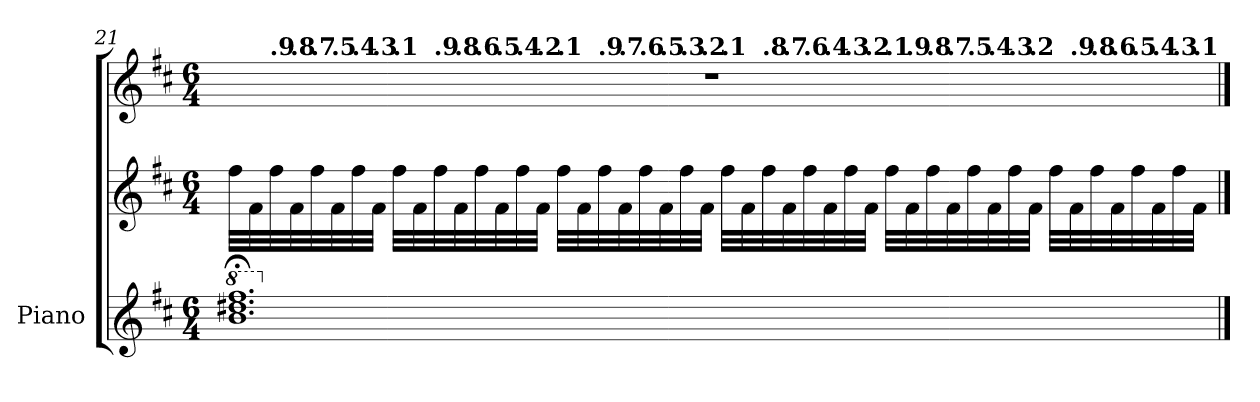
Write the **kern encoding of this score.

**kern	**kern	**kern
*part1	*part1	*part1
*staff3	*staff2	*staff1
*I"Piano	*	*
*I'Pno.	*	*
*clefG2	*clefG2	*clefG2
*k[f#c#]	*k[f#c#]	*k[f#c#]
*M6/4	*M6/4	*M6/4
*MM41	*MM41	*MM41
*8va	*	*
=21	=21	=21
!	!	!LO:TX:a:B:t=.2
*	*	*^
*	*	*	*^
*	*	*	*	*^
*	*	*	*	*	*^
*	*	*	*	*	*	*^
*	*	*	*	*	*	*	*^
*	*	*	*	*	*	*	*	*^
*	*	*	*	*	*	*	*	*	*^
*	*	*	*	*	*	*	*	*	*	*^
*	*	*	*	*	*	*	*	*	*	*	*^
*	*	*	*	*	*	*	*	*	*	*	*	*^
*	*	*	*	*	*	*	*	*	*	*	*	*	*^
*	*	*	*	*	*	*	*	*	*	*	*	*	*	*^
*	*	*	*	*	*	*	*	*	*	*	*	*	*	*	*^
*	*	*	*	*	*	*	*	*	*	*	*	*	*	*	*	*^
*	*	*	*	*	*	*	*	*	*	*	*	*	*	*	*	*	*^
*	*	*	*	*	*	*	*	*	*	*	*	*	*	*	*	*	*	*^
*	*	*	*	*	*	*	*	*	*	*	*	*	*	*	*	*	*	*	*^
*	*	*	*	*	*	*	*	*	*	*	*	*	*	*	*	*	*	*	*	*^
*	*	*	*	*	*	*	*	*	*	*	*	*	*	*	*	*	*	*	*	*	*^
*	*	*	*	*	*	*	*	*	*	*	*	*	*	*	*	*	*	*	*	*	*	*^
*	*	*	*	*	*	*	*	*	*	*	*	*	*	*	*	*	*	*	*	*	*	*	*^
*	*	*	*	*	*	*	*	*	*	*	*	*	*	*	*	*	*	*	*	*	*	*	*	*^
*	*	*	*	*	*	*	*	*	*	*	*	*	*	*	*	*	*	*	*	*	*	*	*	*	*^
*	*	*	*	*	*	*	*	*	*	*	*	*	*	*	*	*	*	*	*	*	*	*	*	*	*	*^
*	*	*	*	*	*	*	*	*	*	*	*	*	*	*	*	*	*	*	*	*	*	*	*	*	*	*	*^
*	*	*	*	*	*	*	*	*	*	*	*	*	*	*	*	*	*	*	*	*	*	*	*	*	*	*	*	*^
*	*	*	*	*	*	*	*	*	*	*	*	*	*	*	*	*	*	*	*	*	*	*	*	*	*	*	*	*	*^
*	*	*	*	*	*	*	*	*	*	*	*	*	*	*	*	*	*	*	*	*	*	*	*	*	*	*	*	*	*	*^
*	*	*	*	*	*	*	*	*	*	*	*	*	*	*	*	*	*	*	*	*	*	*	*	*	*	*	*	*	*	*	*^
1.bb;< 1.ddd#X;< 1.fff#;<	32ff#!\LLL	1.r	16ryy	16.ryy	8ryy	8ryy	8.ryy	8..ryy	4ryy	4ryy	4ryy	4.ryy	4ryy	4..ryy	4...ryy	2ryy	2ryy	2ryy	2ryy	2ryy	2ryy	2ryy	2.ryy	2ryy	2ryy	2..ryy	2ryy	2...ryy	2ryy	1ryy	1ryy	1ryy
*	*	*MM41	*	*	*	*	*	*	*	*	*	*	*	*	*	*	*	*	*	*	*	*	*	*	*	*	*	*	*	*	*	*
.	32f#!\	.	.	.	.	.	.	.	.	.	.	.	.	.	.	.	.	.	.	.	.	.	.	.	.	.	.	.	.	.	.	.
*	*	*MM40	*	*	*	*	*	*	*	*	*	*	*	*	*	*	*	*	*	*	*	*	*	*	*	*	*	*	*	*	*	*
!	!	!	!LO:TX:a:B:t=.9	!	!	!	!	!	!	!	!	!	!	!	!	!	!	!	!	!	!	!	!	!	!	!	!	!	!	!	!	!
.	32ff#!\	.	1ryy	.	.	.	.	.	.	.	.	.	.	.	.	.	.	.	.	.	.	.	.	.	.	.	.	.	.	.	.	.
*	*	*MM40	*	*	*	*	*	*	*	*	*	*	*	*	*	*	*	*	*	*	*	*	*	*	*	*	*	*	*	*	*	*
!	!	!	!	!LO:TX:a:B:t=.8	!	!	!	!	!	!	!	!	!	!	!	!	!	!	!	!	!	!	!	!	!	!	!	!	!	!	!	!
.	32f#!\	.	.	1ryy	.	.	.	.	.	.	.	.	.	.	.	.	.	.	.	.	.	.	.	.	.	.	.	.	.	.	.	.
*	*	*MM40	*	*	*	*	*	*	*	*	*	*	*	*	*	*	*	*	*	*	*	*	*	*	*	*	*	*	*	*	*	*
!	!	!	!	!	!LO:TX:a:B:t=.7	!	!	!	!	!	!	!	!	!	!	!	!	!	!	!	!	!	!	!	!	!	!	!	!	!	!	!
.	32ff#!\	.	.	.	1ryy	32ryy	.	.	.	.	.	.	.	.	.	.	.	.	.	.	.	.	.	.	.	.	.	.	.	.	.	.
*	*	*MM40	*	*	*	*	*	*	*	*	*	*	*	*	*	*	*	*	*	*	*	*	*	*	*	*	*	*	*	*	*	*
!	!	!	!	!	!	!LO:TX:a:B:t=.5	!	!	!	!	!	!	!	!	!	!	!	!	!	!	!	!	!	!	!	!	!	!	!	!	!	!
.	32f#!\	.	.	.	.	1ryy	.	.	.	.	.	.	.	.	.	.	.	.	.	.	.	.	.	.	.	.	.	.	.	.	.	.
*	*	*MM40	*	*	*	*	*	*	*	*	*	*	*	*	*	*	*	*	*	*	*	*	*	*	*	*	*	*	*	*	*	*
!	!	!	!	!	!	!	!LO:TX:a:B:t=.4	!	!	!	!	!	!	!	!	!	!	!	!	!	!	!	!	!	!	!	!	!	!	!	!	!
.	32ff#!\	.	.	.	.	.	1ryy	.	.	.	.	.	.	.	.	.	.	.	.	.	.	.	.	.	.	.	.	.	.	.	.	.
*	*	*MM40	*	*	*	*	*	*	*	*	*	*	*	*	*	*	*	*	*	*	*	*	*	*	*	*	*	*	*	*	*	*
!	!	!	!	!	!	!	!	!LO:TX:a:B:t=.3	!	!	!	!	!	!	!	!	!	!	!	!	!	!	!	!	!	!	!	!	!	!	!	!
.	32f#!\JJJ	.	.	.	.	.	.	1ryy	.	.	.	.	.	.	.	.	.	.	.	.	.	.	.	.	.	.	.	.	.	.	.	.
*	*	*MM40	*	*	*	*	*	*	*	*	*	*	*	*	*	*	*	*	*	*	*	*	*	*	*	*	*	*	*	*	*	*
!	!	!	!	!	!	!	!	!	!LO:TX:a:B:t=.1	!	!	!	!	!	!	!	!	!	!	!	!	!	!	!	!	!	!	!	!	!	!	!
.	32ff#!\LLL	.	.	.	.	.	.	.	1ryy	16ryy	16.ryy	.	8ryy	.	.	.	.	.	.	.	.	.	.	.	.	.	.	.	.	.	.	.
*	*	*MM40	*	*	*	*	*	*	*	*	*	*	*	*	*	*	*	*	*	*	*	*	*	*	*	*	*	*	*	*	*	*
.	32f#!\	.	.	.	.	.	.	.	.	.	.	.	.	.	.	.	.	.	.	.	.	.	.	.	.	.	.	.	.	.	.	.
*	*	*MM39	*	*	*	*	*	*	*	*	*	*	*	*	*	*	*	*	*	*	*	*	*	*	*	*	*	*	*	*	*	*
!	!	!	!	!	!	!	!	!	!	!LO:TX:a:B:t=.9	!	!	!	!	!	!	!	!	!	!	!	!	!	!	!	!	!	!	!	!	!	!
.	32ff#!\	.	.	.	.	.	.	.	.	1ryy	.	.	.	.	.	.	.	.	.	.	.	.	.	.	.	.	.	.	.	.	.	.
*	*	*MM39	*	*	*	*	*	*	*	*	*	*	*	*	*	*	*	*	*	*	*	*	*	*	*	*	*	*	*	*	*	*
!	!	!	!	!	!	!	!	!	!	!	!LO:TX:a:B:t=.8	!	!	!	!	!	!	!	!	!	!	!	!	!	!	!	!	!	!	!	!	!
.	32f#!\	.	.	.	.	.	.	.	.	.	1ryy	.	.	.	.	.	.	.	.	.	.	.	.	.	.	.	.	.	.	.	.	.
*	*	*MM39	*	*	*	*	*	*	*	*	*	*	*	*	*	*	*	*	*	*	*	*	*	*	*	*	*	*	*	*	*	*
!	!	!	!	!	!	!	!	!	!	!	!	!LO:TX:a:B:t=.6	!	!	!	!	!	!	!	!	!	!	!	!	!	!	!	!	!	!	!	!
.	32ff#!\	.	.	.	.	.	.	.	.	.	.	1ryy	32ryy	.	.	.	.	.	.	.	.	.	.	.	.	.	.	.	.	.	.	.
*	*	*MM39	*	*	*	*	*	*	*	*	*	*	*	*	*	*	*	*	*	*	*	*	*	*	*	*	*	*	*	*	*	*
!	!	!	!	!	!	!	!	!	!	!	!	!	!LO:TX:a:B:t=.5	!	!	!	!	!	!	!	!	!	!	!	!	!	!	!	!	!	!	!
.	32f#!\	.	.	.	.	.	.	.	.	.	.	.	1ryy	.	.	.	.	.	.	.	.	.	.	.	.	.	.	.	.	.	.	.
*	*	*MM39	*	*	*	*	*	*	*	*	*	*	*	*	*	*	*	*	*	*	*	*	*	*	*	*	*	*	*	*	*	*
!	!	!	!	!	!	!	!	!	!	!	!	!	!	!LO:TX:a:B:t=.4	!	!	!	!	!	!	!	!	!	!	!	!	!	!	!	!	!	!
.	32ff#!\	.	.	.	.	.	.	.	.	.	.	.	.	1ryy	.	.	.	.	.	.	.	.	.	.	.	.	.	.	.	.	.	.
*	*	*MM39	*	*	*	*	*	*	*	*	*	*	*	*	*	*	*	*	*	*	*	*	*	*	*	*	*	*	*	*	*	*
!	!	!	!	!	!	!	!	!	!	!	!	!	!	!	!LO:TX:a:B:t=.2	!	!	!	!	!	!	!	!	!	!	!	!	!	!	!	!	!
.	32f#!\JJJ	.	.	.	.	.	.	.	.	.	.	.	.	.	1ryy	.	.	.	.	.	.	.	.	.	.	.	.	.	.	.	.	.
*	*	*MM39	*	*	*	*	*	*	*	*	*	*	*	*	*	*	*	*	*	*	*	*	*	*	*	*	*	*	*	*	*	*
!	!	!	!	!	!	!	!	!	!	!	!	!	!	!	!	!LO:TX:a:B:t=.1	!	!	!	!	!	!	!	!	!	!	!	!	!	!	!	!
.	32ff#!\LLL	.	.	.	.	.	.	.	.	.	.	.	.	.	.	1ryy	16ryy	16.ryy	8ryy	8ryy	8.ryy	8..ryy	.	4ryy	4ryy	.	4ryy	.	4...ryy	.	.	.
*	*	*MM39	*	*	*	*	*	*	*	*	*	*	*	*	*	*	*	*	*	*	*	*	*	*	*	*	*	*	*	*	*	*
.	32f#!\	.	.	.	.	.	.	.	.	.	.	.	.	.	.	.	.	.	.	.	.	.	.	.	.	.	.	.	.	.	.	.
*	*	*MM38	*	*	*	*	*	*	*	*	*	*	*	*	*	*	*	*	*	*	*	*	*	*	*	*	*	*	*	*	*	*
!	!	!	!	!	!	!	!	!	!	!	!	!	!	!	!	!	!LO:TX:a:B:t=.9	!	!	!	!	!	!	!	!	!	!	!	!	!	!	!
.	32ff#!\	.	.	.	.	.	.	.	.	.	.	.	.	.	.	.	2...ryy	.	.	.	.	.	.	.	.	.	.	.	.	.	.	.
*	*	*MM38	*	*	*	*	*	*	*	*	*	*	*	*	*	*	*	*	*	*	*	*	*	*	*	*	*	*	*	*	*	*
!	!	!	!	!	!	!	!	!	!	!	!	!	!	!	!	!	!	!LO:TX:a:B:t=.7	!	!	!	!	!	!	!	!	!	!	!	!	!	!
.	32f#!\	.	.	.	.	.	.	.	.	.	.	.	.	.	.	.	.	2ryy	.	.	.	.	.	.	.	.	.	.	.	.	.	.
*	*	*MM38	*	*	*	*	*	*	*	*	*	*	*	*	*	*	*	*	*	*	*	*	*	*	*	*	*	*	*	*	*	*
!	!	!	!	!	!	!	!	!	!	!	!	!	!	!	!	!	!	!	!LO:TX:a:B:t=.6	!	!	!	!	!	!	!	!	!	!	!	!	!
.	32ff#!\	.	.	.	.	.	.	.	.	.	.	.	.	.	.	.	.	.	2..ryy	32ryy	.	.	.	.	.	.	.	.	.	.	.	.
*	*	*MM38	*	*	*	*	*	*	*	*	*	*	*	*	*	*	*	*	*	*	*	*	*	*	*	*	*	*	*	*	*	*
!	!	!	!	!	!	!	!	!	!	!	!	!	!	!	!	!	!	!	!	!LO:TX:a:B:t=.5	!	!	!	!	!	!	!	!	!	!	!	!
.	32f#!\	.	.	.	.	.	.	.	.	.	.	.	.	.	.	.	.	.	.	2ryy	.	.	.	.	.	.	.	.	.	.	.	.
*	*	*MM38	*	*	*	*	*	*	*	*	*	*	*	*	*	*	*	*	*	*	*	*	*	*	*	*	*	*	*	*	*	*
!	!	!	!	!	!	!	!	!	!	!	!	!	!	!	!	!	!	!	!	!	!LO:TX:a:B:t=.3	!	!	!	!	!	!	!	!	!	!	!
.	32ff#!\	.	.	.	.	.	.	.	.	.	.	.	.	.	.	.	.	.	.	.	2ryy	.	.	.	.	.	.	.	.	.	.	.
*	*	*MM38	*	*	*	*	*	*	*	*	*	*	*	*	*	*	*	*	*	*	*	*	*	*	*	*	*	*	*	*	*	*
!	!	!	!	!	!	!	!	!	!	!	!	!	!	!	!	!	!	!	!	!	!	!LO:TX:a:B:t=.2	!	!	!	!	!	!	!	!	!	!
.	32f#!\JJJ	.	.	.	.	.	.	.	.	.	.	.	.	.	.	.	.	.	.	.	.	2ryy	.	.	.	.	.	.	.	.	.	.
*	*	*MM38	*	*	*	*	*	*	*	*	*	*	*	*	*	*	*	*	*	*	*	*	*	*	*	*	*	*	*	*	*	*
!	!	!	!	!	!	!	!	!	!	!	!	!	!	!	!	!	!	!	!	!	!	!	!LO:TX:a:B:t=.1	!	!	!	!	!	!	!	!	!
.	32ff#!\LLL	.	.	.	.	.	.	.	.	.	.	.	.	.	.	.	.	.	.	.	.	.	2.ryy	16ryy	16.ryy	.	8ryy	.	.	.	.	.
*	*	*MM38	*	*	*	*	*	*	*	*	*	*	*	*	*	*	*	*	*	*	*	*	*	*	*	*	*	*	*	*	*	*
.	32f#!\	.	.	.	.	.	.	.	.	.	.	.	.	.	.	.	.	.	.	.	.	.	.	.	.	.	.	.	.	.	.	.
*	*	*MM37	*	*	*	*	*	*	*	*	*	*	*	*	*	*	*	*	*	*	*	*	*	*	*	*	*	*	*	*	*	*
!	!	!	!	!	!	!	!	!	!	!	!	!	!	!	!	!	!	!	!	!	!	!	!	!LO:TX:a:B:t=.8	!	!	!	!	!	!	!	!
.	32ff#!\	.	.	.	.	.	.	.	.	.	.	.	.	.	.	.	.	.	.	.	.	.	.	2ryy	.	.	.	.	.	.	.	.
*	*	*MM37	*	*	*	*	*	*	*	*	*	*	*	*	*	*	*	*	*	*	*	*	*	*	*	*	*	*	*	*	*	*
!	!	!	!	!	!	!	!	!	!	!	!	!	!	!	!	!	!	!	!	!	!	!	!	!	!LO:TX:a:B:t=.7	!	!	!	!	!	!	!
.	32f#!\	.	.	.	.	.	.	.	.	.	.	.	.	.	.	.	.	.	.	.	.	.	.	.	2ryy	.	.	.	.	.	.	.
*	*	*MM37	*	*	*	*	*	*	*	*	*	*	*	*	*	*	*	*	*	*	*	*	*	*	*	*	*	*	*	*	*	*
!	!	!	!	!	!	!	!	!	!	!	!	!	!	!	!	!	!	!	!	!	!	!	!	!	!	!LO:TX:a:B:t=.6	!	!	!	!	!	!
.	32ff#!\	.	.	.	.	.	.	.	.	.	.	.	.	.	.	.	.	.	.	.	.	.	.	.	.	2ryy	32ryy	.	.	.	.	.
*	*	*MM37	*	*	*	*	*	*	*	*	*	*	*	*	*	*	*	*	*	*	*	*	*	*	*	*	*	*	*	*	*	*
!	!	!	!	!	!	!	!	!	!	!	!	!	!	!	!	!	!	!	!	!	!	!	!	!	!	!	!LO:TX:a:B:t=.4	!	!	!	!	!
.	32f#!\	.	.	.	.	.	.	.	.	.	.	.	.	.	.	.	.	.	.	.	.	.	.	.	.	.	2ryy	.	.	.	.	.
*	*	*MM37	*	*	*	*	*	*	*	*	*	*	*	*	*	*	*	*	*	*	*	*	*	*	*	*	*	*	*	*	*	*
!	!	!	!	!	!	!	!	!	!	!	!	!	!	!	!	!	!	!	!	!	!	!	!	!	!	!	!	!LO:TX:a:B:t=.3	!	!	!	!
.	32ff#!\	.	.	.	.	.	.	.	.	.	.	.	.	.	.	.	.	.	.	.	.	.	.	.	.	.	.	2ryy	.	.	.	.
*	*	*MM37	*	*	*	*	*	*	*	*	*	*	*	*	*	*	*	*	*	*	*	*	*	*	*	*	*	*	*	*	*	*
!	!	!	!	!	!	!	!	!	!	!	!	!	!	!	!	!	!	!	!	!	!	!	!	!	!	!	!	!	!LO:TX:a:B:t=.2	!	!	!
.	32f#!\JJJ	.	.	.	.	.	.	.	.	.	.	.	.	.	.	.	.	.	.	.	.	.	.	.	.	.	.	.	2ryy	.	.	.
*	*	*MM37	*	*	*	*	*	*	*	*	*	*	*	*	*	*	*	*	*	*	*	*	*	*	*	*	*	*	*	*	*	*
!	!	!	!	!	!	!	!	!	!	!	!	!	!	!	!	!	!	!	!	!	!	!	!	!	!	!	!	!	!	!LO:TX:a:B:t=.1	!	!
.	32ff#!\LLL	.	.	.	.	.	.	.	.	.	.	.	.	.	.	.	.	.	.	.	.	.	.	.	.	.	.	.	.	2ryy	32ryy	4ryy
*	*	*MM36	*	*	*	*	*	*	*	*	*	*	*	*	*	*	*	*	*	*	*	*	*	*	*	*	*	*	*	*	*	*
!	!	!	!	!	!	!	!	!	!	!	!	!	!	!	!	!	!	!	!	!	!	!	!	!	!	!	!	!	!	!	!LO:TX:a:B:t=.9	!
.	32f#!\	.	.	.	.	.	.	.	.	.	.	.	.	.	.	.	.	.	.	.	.	.	.	.	.	.	.	.	.	.	4...ryy	.
*	*	*MM36	*	*	*	*	*	*	*	*	*	*	*	*	*	*	*	*	*	*	*	*	*	*	*	*	*	*	*	*	*	*
!	!	!	!LO:TX:a:B:t=.8	!	!	!	!	!	!	!	!	!	!	!	!	!	!	!	!	!	!	!	!	!	!	!	!	!	!	!	!	!
.	32ff#!\	.	4..ryy	.	.	.	.	.	.	.	.	.	.	.	.	.	.	.	.	.	.	.	.	.	.	.	.	.	.	.	.	.
*	*	*MM36	*	*	*	*	*	*	*	*	*	*	*	*	*	*	*	*	*	*	*	*	*	*	*	*	*	*	*	*	*	*
!	!	!	!	!LO:TX:a:B:t=.7	!	!	!	!	!	!	!	!	!	!	!	!	!	!	!	!	!	!	!	!	!	!	!	!	!	!	!	!
.	32f#!\	.	.	4ryy	.	.	.	.	.	.	.	.	.	.	.	.	.	4ryy	.	.	.	.	.	.	.	.	.	.	.	.	.	.
*	*	*MM36	*	*	*	*	*	*	*	*	*	*	*	*	*	*	*	*	*	*	*	*	*	*	*	*	*	*	*	*	*	*
!	!	!	!	!	!LO:TX:a:B:t=.5	!	!	!	!	!	!	!	!	!	!	!	!	!	!	!	!	!	!	!	!	!	!	!	!	!	!	!
.	32ff#!\	.	.	.	4.ryy	.	.	.	.	.	.	.	.	.	.	.	.	.	.	.	.	.	.	.	.	.	.	.	.	.	.	.
*	*	*MM36	*	*	*	*	*	*	*	*	*	*	*	*	*	*	*	*	*	*	*	*	*	*	*	*	*	*	*	*	*	*
!	!	!	!	!	!	!LO:TX:a:B:t=.4	!	!	!	!	!	!	!	!	!	!	!	!	!	!	!	!	!	!	!	!	!	!	!	!	!	!
.	32f#!\	.	.	.	.	4ryy	.	.	.	.	.	.	.	.	.	.	.	.	.	4ryy	.	.	.	.	.	.	.	.	.	.	.	.
*	*	*MM36	*	*	*	*	*	*	*	*	*	*	*	*	*	*	*	*	*	*	*	*	*	*	*	*	*	*	*	*	*	*
!	!	!	!	!	!	!	!LO:TX:a:B:t=.3	!	!	!	!	!	!	!	!	!	!	!	!	!	!	!	!	!	!	!	!	!	!	!	!	!
.	32ff#!\	.	.	.	.	.	4ryy	.	.	.	.	.	.	.	.	.	.	.	.	.	4ryy	.	.	.	.	.	.	.	.	.	.	.
*	*	*MM36	*	*	*	*	*	*	*	*	*	*	*	*	*	*	*	*	*	*	*	*	*	*	*	*	*	*	*	*	*	*
!	!	!	!	!	!	!	!	!LO:TX:a:B:t=.2	!	!	!	!	!	!	!	!	!	!	!	!	!	!	!	!	!	!	!	!	!	!	!	!
.	32f#!\JJJ	.	.	.	.	.	.	4ryy	.	.	.	.	.	.	.	.	.	.	.	.	.	4ryy	.	.	.	.	.	.	.	.	.	.
*	*	*MM36	*	*	*	*	*	*	*	*	*	*	*	*	*	*	*	*	*	*	*	*	*	*	*	*	*	*	*	*	*	*
.	32ff#!\LLL	.	.	.	.	.	.	.	4ryy	.	.	.	.	.	.	.	.	.	.	.	.	.	.	.	.	.	.	.	.	.	.	32ryy
*	*	*MM35	*	*	*	*	*	*	*	*	*	*	*	*	*	*	*	*	*	*	*	*	*	*	*	*	*	*	*	*	*	*
!	!	!	!	!	!	!	!	!	!	!	!	!	!	!	!	!	!	!	!	!	!	!	!	!	!	!	!	!	!	!	!	!LO:TX:a:B:t=.9
.	32f#!\	.	.	.	.	.	.	.	.	.	.	.	.	.	.	.	.	.	.	.	.	.	.	.	.	.	.	.	.	.	.	8..ryy
*	*	*MM35	*	*	*	*	*	*	*	*	*	*	*	*	*	*	*	*	*	*	*	*	*	*	*	*	*	*	*	*	*	*
!	!	!	!	!	!	!	!	!	!	!LO:TX:a:B:t=.8	!	!	!	!	!	!	!	!	!	!	!	!	!	!	!	!	!	!	!	!	!	!
.	32ff#!\	.	.	.	.	.	.	.	.	8.ryy	.	.	.	.	.	.	.	.	.	.	.	.	.	8.ryy	.	.	.	.	.	.	.	.
*	*	*MM35	*	*	*	*	*	*	*	*	*	*	*	*	*	*	*	*	*	*	*	*	*	*	*	*	*	*	*	*	*	*
!	!	!	!	!LO:TX:a:B:t=.6	!	!	!	!	!	!	!	!	!	!	!	!	!	!	!	!	!	!	!	!	!	!	!	!	!	!	!	!
.	32f#!\	.	.	8ryy	.	.	.	.	.	.	8ryy	.	.	.	.	.	.	8ryy	.	.	.	.	.	.	8ryy	.	.	.	.	.	.	.
*	*	*MM35	*	*	*	*	*	*	*	*	*	*	*	*	*	*	*	*	*	*	*	*	*	*	*	*	*	*	*	*	*	*
!	!	!	!	!	!	!	!	!	!	!	!	!LO:TX:a:B:t=.5	!	!	!	!	!	!	!	!	!	!	!	!	!	!	!	!	!	!	!	!
.	32ff#!\	.	.	.	.	.	.	.	.	.	.	8ryy	.	.	.	.	.	.	.	.	.	.	.	.	.	8ryy	.	.	.	.	.	.
*	*	*MM35	*	*	*	*	*	*	*	*	*	*	*	*	*	*	*	*	*	*	*	*	*	*	*	*	*	*	*	*	*	*
!	!	!	!	!	!	!LO:TX:a:B:t=.4	!	!	!	!	!	!	!	!	!	!	!	!	!	!	!	!	!	!	!	!	!	!	!	!	!	!
.	32f#!\	.	.	.	.	16.ryy	.	.	.	.	.	.	16.ryy	.	.	.	.	.	.	16.ryy	.	.	.	.	.	.	16.ryy	.	.	.	.	.
*	*	*MM35	*	*	*	*	*	*	*	*	*	*	*	*	*	*	*	*	*	*	*	*	*	*	*	*	*	*	*	*	*	*
!	!	!	!	!	!	!	!LO:TX:a:B:t=.3	!	!	!	!	!	!	!	!	!	!	!	!	!	!	!	!	!	!	!	!	!	!	!	!	!
.	32ff#!\	.	.	.	.	.	16ryy	.	.	.	.	.	.	16ryy	.	.	.	.	.	.	16ryy	.	.	.	.	.	.	16ryy	.	.	.	.
*	*	*MM35	*	*	*	*	*	*	*	*	*	*	*	*	*	*	*	*	*	*	*	*	*	*	*	*	*	*	*	*	*	*
!	!	!	!	!LO:TX:a:B:t=.1	!	!	!	!	!	!	!	!	!	!	!	!	!	!	!	!	!	!	!	!	!	!	!	!	!	!	!	!
.	32f#!\JJJ	.	.	32ryy	.	.	.	32ryy	.	.	32ryy	.	.	.	32ryy	.	.	32ryy	.	.	.	32ryy	.	.	32ryy	.	.	.	32ryy	.	.	.
*X8va	*	*	*	*	*	*	*	*	*	*	*	*	*	*	*	*	*	*	*	*	*	*	*	*	*	*	*	*	*	*	*	*
*	*	*v	*v	*v	*v	*v	*v	*v	*v	*v	*v	*v	*v	*v	*v	*v	*v	*v	*v	*v	*v	*v	*v	*v	*v	*v	*v	*v	*v	*v	*v	*v
==	==	==
*-	*-	*-
